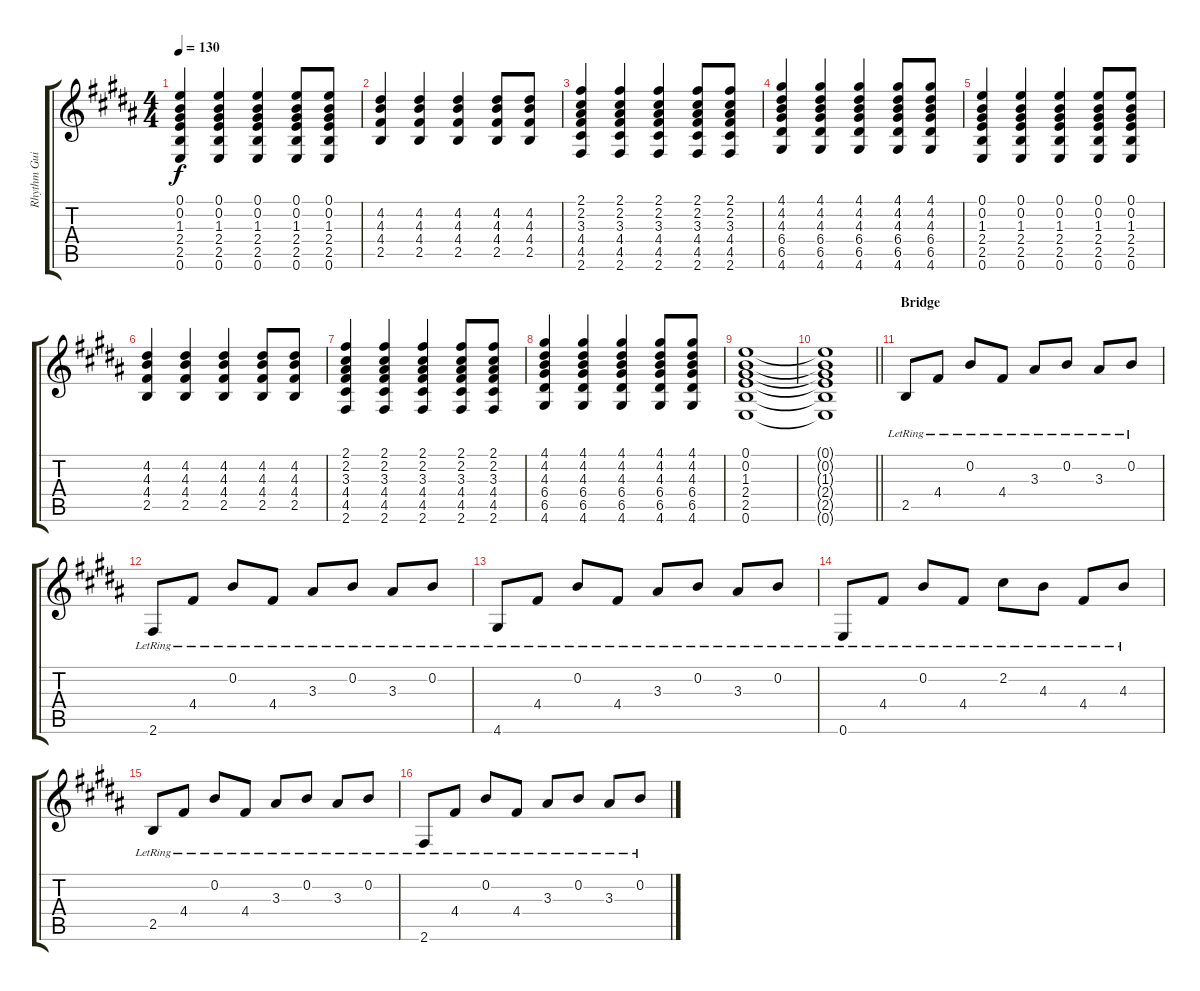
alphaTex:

\track ("Rhythm Guitar" "Rhythm Gui") {instrument acousticguitarsteel}
\staff {score tabs}
\tuning (E4 B3 G3 D3 A2 E2) {hide}
\ts (4 4)
\tempo 130
\clef g2
\ks b
(0.1 0.2 1.3 2.4 2.5 0.6).4{dy f} (0.1 0.2 1.3 2.4 2.5 0.6).4 (0.1 0.2 1.3 2.4 2.5 0.6).4 (0.1 0.2 1.3 2.4 2.5 0.6).8 (0.1 0.2 1.3 2.4 2.5 0.6).8 |
(4.2 4.3 4.4 2.5).4 (4.2 4.3 4.4 2.5).4 (4.2 4.3 4.4 2.5).4 (4.2 4.3 4.4 2.5).8 (4.2 4.3 4.4 2.5).8 |
(2.1 2.2 3.3 4.4 4.5 2.6).4 (2.1 2.2 3.3 4.4 4.5 2.6).4 (2.1 2.2 3.3 4.4 4.5 2.6).4 (2.1 2.2 3.3 4.4 4.5 2.6).8 (2.1 2.2 3.3 4.4 4.5 2.6).8 |
(4.1 4.2 4.3 6.4 6.5 4.6).4 (4.1 4.2 4.3 6.4 6.5 4.6).4 (4.1 4.2 4.3 6.4 6.5 4.6).4 (4.1 4.2 4.3 6.4 6.5 4.6).8 (4.1 4.2 4.3 6.4 6.5 4.6).8 |
(0.1 0.2 1.3 2.4 2.5 0.6).4 (0.1 0.2 1.3 2.4 2.5 0.6).4 (0.1 0.2 1.3 2.4 2.5 0.6).4 (0.1 0.2 1.3 2.4 2.5 0.6).8 (0.1 0.2 1.3 2.4 2.5 0.6).8 |
(4.2 4.3 4.4 2.5).4 (4.2 4.3 4.4 2.5).4 (4.2 4.3 4.4 2.5).4 (4.2 4.3 4.4 2.5).8 (4.2 4.3 4.4 2.5).8 |
(2.1 2.2 3.3 4.4 4.5 2.6).4 (2.1 2.2 3.3 4.4 4.5 2.6).4 (2.1 2.2 3.3 4.4 4.5 2.6).4 (2.1 2.2 3.3 4.4 4.5 2.6).8 (2.1 2.2 3.3 4.4 4.5 2.6).8 |
(4.1 4.2 4.3 6.4 6.5 4.6).4 (4.1 4.2 4.3 6.4 6.5 4.6).4 (4.1 4.2 4.3 6.4 6.5 4.6).4 (4.1 4.2 4.3 6.4 6.5 4.6).8 (4.1 4.2 4.3 6.4 6.5 4.6).8 |
(0.1 0.2 1.3 2.4 2.5 0.6).1 |
\barLineRight lightlight
(0.1{t} 0.2{t} 1.3{t} 2.4{t} 2.5{t} 0.6{t}).1 |
\section ("" "Bridge")
2.5{lr}.8 4.4{lr}.8 0.2{lr}.8 4.4{lr}.8 3.3{lr}.8 0.2{lr}.8 3.3{lr}.8 0.2{lr}.8 |
2.6{lr}.8 4.4{lr}.8 0.2{lr}.8 4.4{lr}.8 3.3{lr}.8 0.2{lr}.8 3.3{lr}.8 0.2{lr}.8 |
4.6{lr}.8 4.4{lr}.8 0.2{lr}.8 4.4{lr}.8 3.3{lr}.8 0.2{lr}.8 3.3{lr}.8 0.2{lr}.8 |
0.6{lr}.8 4.4{lr}.8 0.2{lr}.8 4.4{lr}.8 2.2{lr}.8 4.3{lr}.8 4.4{lr}.8 4.3{lr}.8 |
2.5{lr}.8 4.4{lr}.8 0.2{lr}.8 4.4{lr}.8 3.3{lr}.8 0.2{lr}.8 3.3{lr}.8 0.2{lr}.8 |
2.6{lr}.8 4.4{lr}.8 0.2{lr}.8 4.4{lr}.8 3.3{lr}.8 0.2{lr}.8 3.3{lr}.8 0.2{lr}.8
